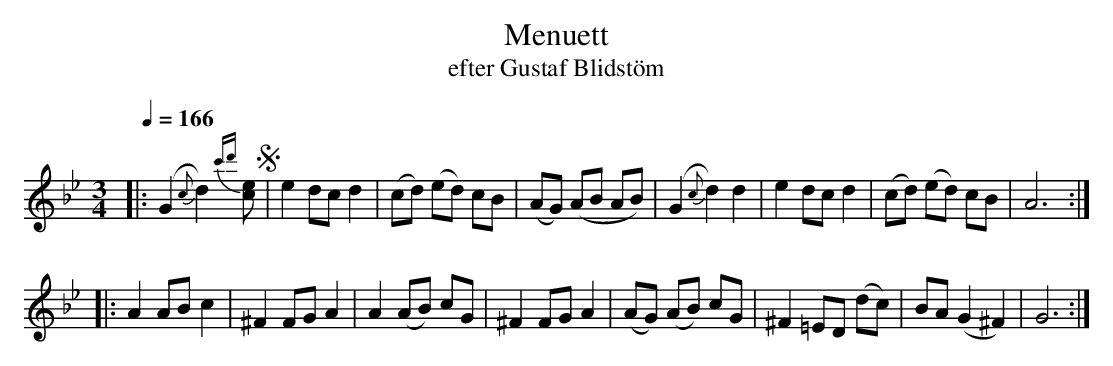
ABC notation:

X:1
T:Menuett
T:efter Gustaf Blidstöm
M:3/4
K:Gm
L:1/8
Q:1/4 = 166
|:(G2 {c}d2) {c'd'}[ec] S| e2 dc d2|) (cd) (ed) cB |(AG) (AB AB)| (G2 {c}d2) d2 | e2 dc d2| (cd) (ed) cB | A6 :|
|: A2 AB c2| ^F2 FG A2| A2 (AB) cG | ^F2 FG A2| (AG) (AB) cG | ^F2 =ED (dc) | BA (G2 ^F2) | G6 :|
